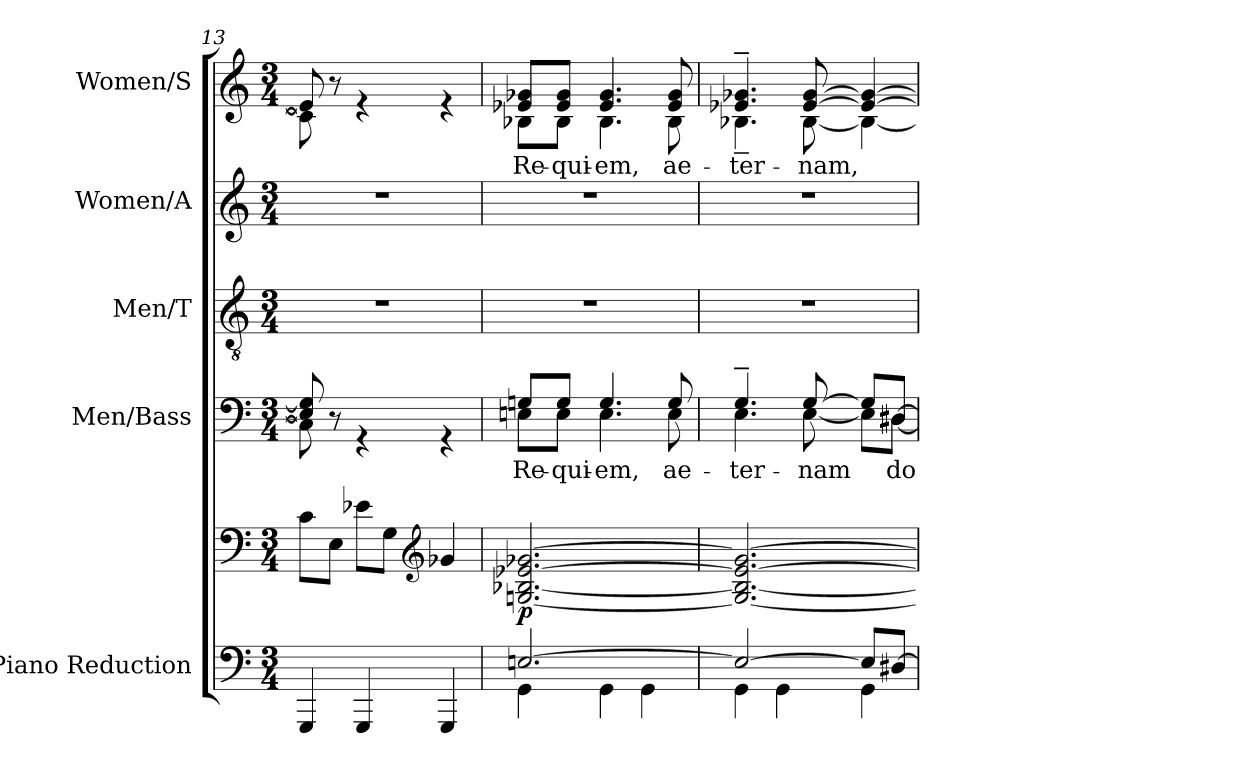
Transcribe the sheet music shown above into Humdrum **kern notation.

**kern	**kern	**dynam	**kern	**text	**kern	**kern	**kern	**text
*part5	*part5	*part5	*part4	*part4	*part3	*part2	*part1	*part1
*staff6	*staff5	*staff5/6	*staff4	*staff4	*staff3	*staff2	*staff1	*staff1
*I"Piano Reduction	*	*	*I"Men/Bass	*	*I"Men/T	*I"Women/A	*I"Women/S	*
*I'Pno	*	*	*	*	*	*	*	*
*clefF4	*clefF4	*	*clefF4	*	*clefGv2	*clefG2	*clefG2	*
*k[]	*k[]	*	*k[]	*	*k[]	*k[]	*k[]	*
*M3/4	*M3/4	*	*M3/4	*	*M3/4	*M3/4	*M3/4	*
=13	=13	=13	=13	=13	=13	=13	=13	=13
*	*	*	*^	*	*	*	*^	*
4GGG/	8c\L	.	8E/] 8G/]	8C#\]	.	2.r	2.r	8e-/]	8c\]	.
.	8E\J	.	8r	8ryy	.	.	.	8r	8ryy	.
4GGG/	8e-X\L	.	4rGG	2ryy	.	.	.	4re	2ryy	.
.	8G\J	.	.	.	.	.	.	.	.	.
*	*clefG2	*	*	*	*	*	*	*	*	*
4GGG/	4g-X/	.	4rGG	.	.	.	.	4re	.	.
=14	=14	=14	=14	=14	=14	=14	=14	=14	=14	=14
*^	*	*	*	*	*	*	*	*	*	*
!	!	!	!LO:DY:b	!	!	!LO:LY:a	!	!	!	!	!LO:LY:a
[2.Eni/	4GG\	[2.Gn/ [2.B-X/ [2.e-X/ [2.g-X/	p	8Gni/L	8Eni\L	Re-	2.r	2.r	8e-X/ 8g-X/L	8B-X\L	Re-
!	!	!	!	!	!	!LO:LY:a	!	!	!	!	!LO:LY:a
.	.	.	.	8G/J	8E\J	-qui-	.	.	8e-/ 8g-/J	8B-\J	-qui-
!	!	!	!	!	!	!LO:LY:a	!	!	!	!	!LO:LY:a
.	4GG\	.	.	4.G/	4.E\	-em,	.	.	4.e-/ 4.g-/	4.B-\	-em,
.	4GG\	.	.	.	.	.	.	.	.	.	.
!	!	!	!	!	!	!LO:LY:a	!	!	!	!	!LO:LY:a
.	.	.	.	8G/	8E\	ae-	.	.	8e-/ 8g-/	8B-\	ae-
=15	=15	=15	=15	=15	=15	=15	=15	=15	=15	=15	=15
!	!	!	!	!	!	!LO:LY:a	!	!	!	!	!LO:LY:a
2E/_	4GG\	2.G/_ 2.B-/_ 2.e-/_ 2.g-/_	.	4.G~/	4.E\	-ter-	2.r	2.r	4.e-X/~ 4.g-X/~	4.B-X~\	-ter-
.	4GG\	.	.	.	.	.	.	.	.	.	.
!	!	!	!	!	!	!LO:LY:a	!	!	!	!	!LO:LY:a
.	.	.	.	[8G/	[8E\	-nam	.	.	[8e-/ [8g-/	[8B-\	-nam,
8E/L]	4GG\	.	.	8G/L]	8E\L]	.	.	.	4e-/_ 4g-/_	4B-\_	.
!	!	!	!	!	!	!LO:LY:a	!	!	!	!	!
[8D#X/J	.	.	.	[8D#X/J	[8D#\J	do-	.	.	.	.	.
*v	*v	*	*	*v	*v	*	*	*	*v	*v	*
=	=	=	=	=	=	=	=	=
*-	*-	*-	*-	*-	*-	*-	*-	*-
